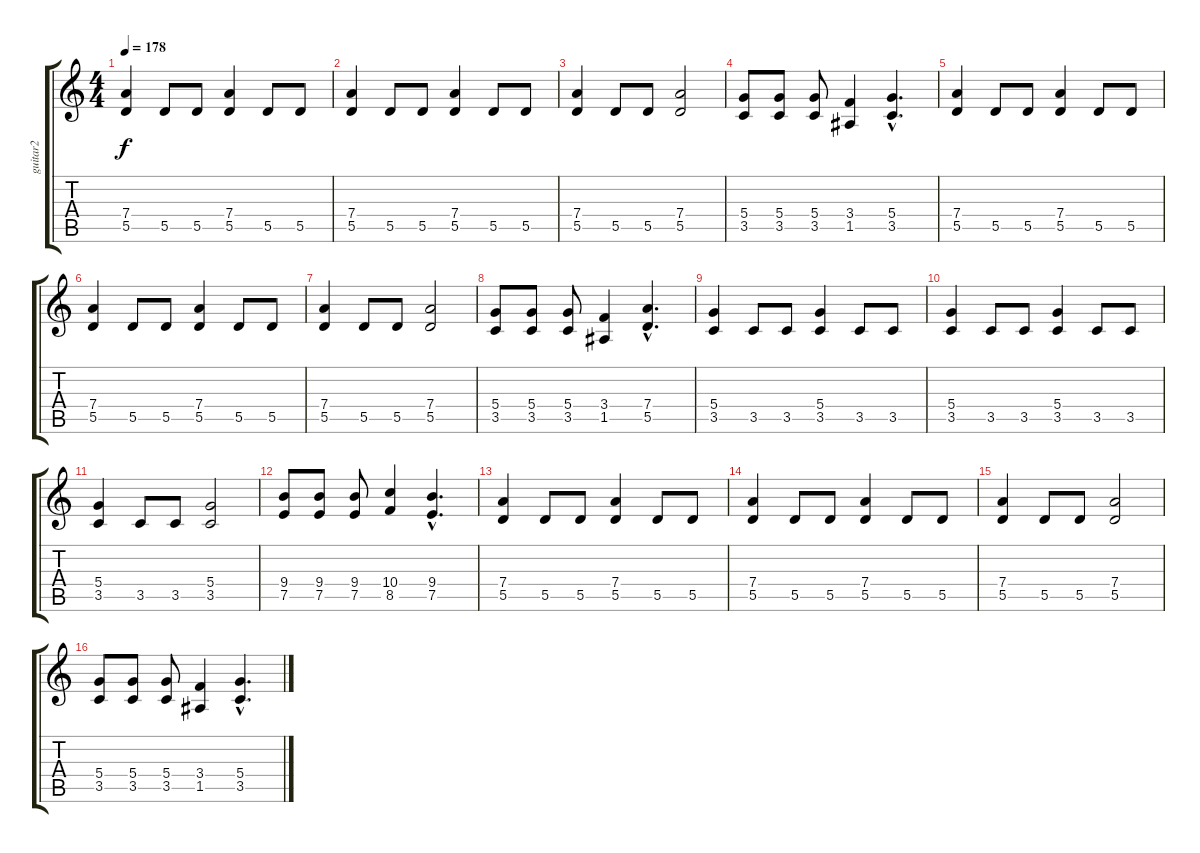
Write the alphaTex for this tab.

\track ("guitar2" "guitar2") {instrument overdrivenguitar}
\staff {score tabs}
\tuning (E4 B3 G3 D3 A2 D2) {hide}
\ts (4 4)
\tempo 178
\clef g2
\ks c
(7.4 5.5).4{dy f} 5.5.8 5.5.8 (7.4 5.5).4 5.5.8 5.5.8 |
(7.4 5.5).4 5.5.8 5.5.8 (7.4 5.5).4 5.5.8 5.5.8 |
(7.4 5.5).4 5.5.8 5.5.8 (7.4 5.5).2 |
(5.4 3.5).8 (5.4 3.5).8 (5.4 3.5).8 (3.4 1.5).4 (5.4{hac} 3.5{hac}).4{d} |
(7.4 5.5).4 5.5.8 5.5.8 (7.4 5.5).4 5.5.8 5.5.8 |
(7.4 5.5).4 5.5.8 5.5.8 (7.4 5.5).4 5.5.8 5.5.8 |
(7.4 5.5).4 5.5.8 5.5.8 (7.4 5.5).2 |
(5.4 3.5).8 (5.4 3.5).8 (5.4 3.5).8 (3.4 1.5).4 (7.4{hac} 5.5{hac}).4{d} |
(5.4 3.5).4 3.5.8 3.5.8 (5.4 3.5).4 3.5.8 3.5.8 |
(5.4 3.5).4 3.5.8 3.5.8 (5.4 3.5).4 3.5.8 3.5.8 |
(5.4 3.5).4 3.5.8 3.5.8 (5.4 3.5).2 |
(9.4 7.5).8 (9.4 7.5).8 (9.4 7.5).8 (10.4 8.5).4 (9.4{hac} 7.5{hac}).4{d} |
(7.4 5.5).4 5.5.8 5.5.8 (7.4 5.5).4 5.5.8 5.5.8 |
(7.4 5.5).4 5.5.8 5.5.8 (7.4 5.5).4 5.5.8 5.5.8 |
(7.4 5.5).4 5.5.8 5.5.8 (7.4 5.5).2 |
(5.4 3.5).8 (5.4 3.5).8 (5.4 3.5).8 (3.4 1.5).4 (5.4{hac} 3.5{hac}).4{d}
